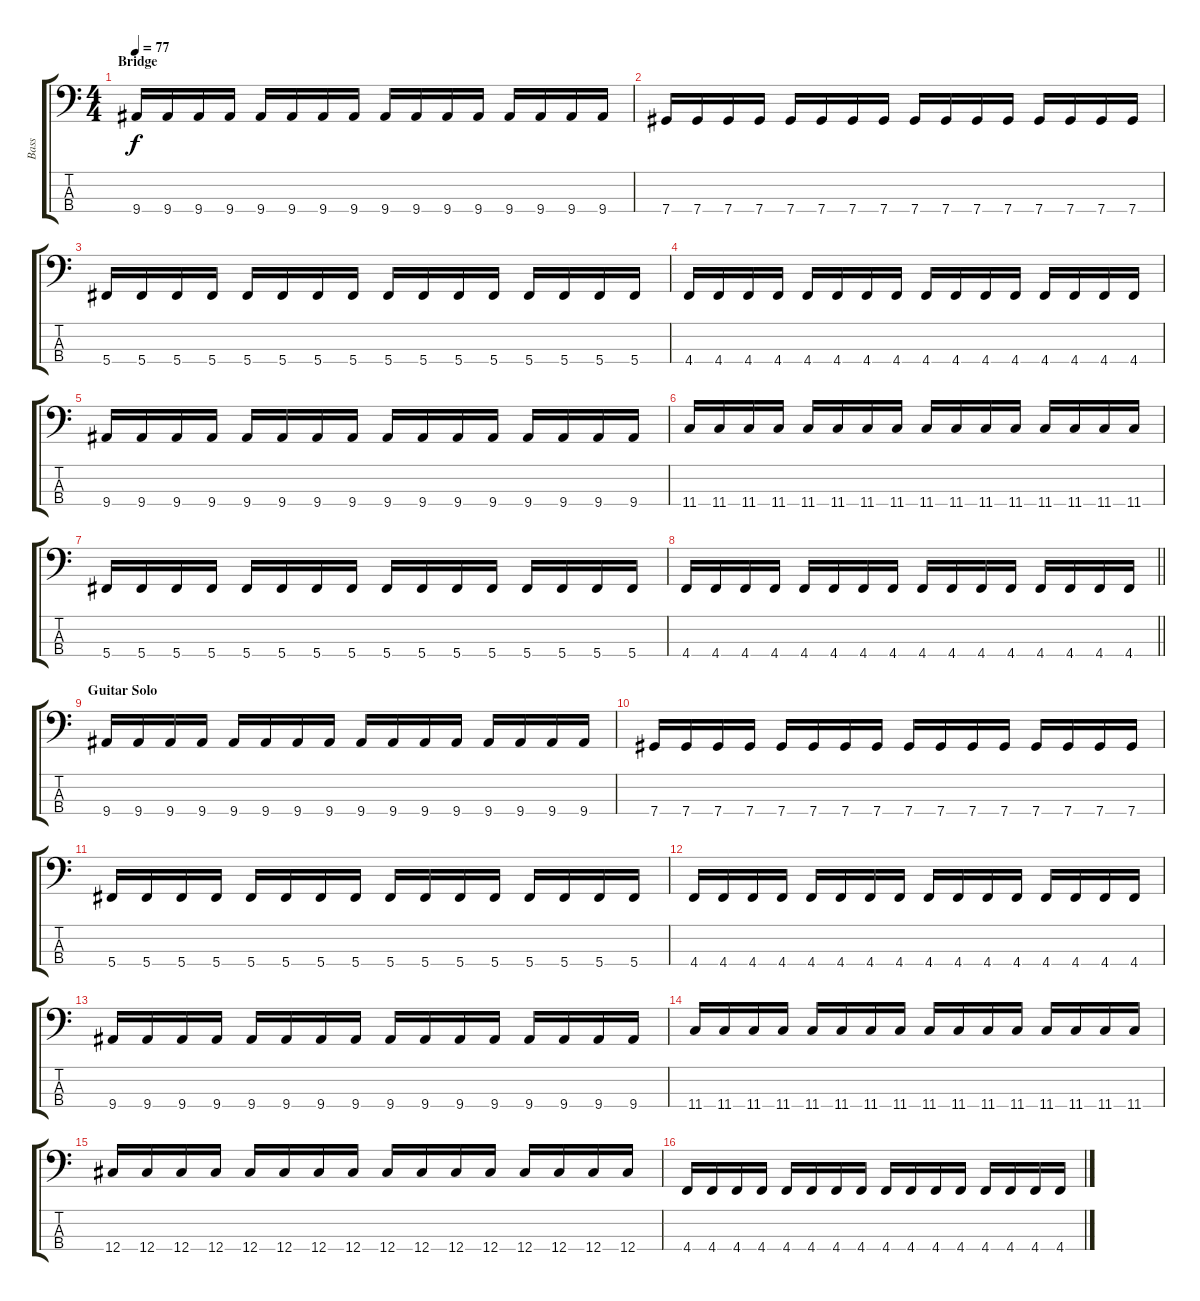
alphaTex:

\track ("Bass" "Bass") {instrument electricbasspick}
\staff {score tabs}
\tuning (Gb2 Db2 Ab1 Db1) {hide}
\ts (4 4)
\section ("" "Bridge")
\tempo 77
\clef f4
\ks c
9.4.16{dy f} 9.4.16 9.4.16 9.4.16 9.4.16 9.4.16 9.4.16 9.4.16 9.4.16 9.4.16 9.4.16 9.4.16 9.4.16 9.4.16 9.4.16 9.4.16 |
7.4.16 7.4.16 7.4.16 7.4.16 7.4.16 7.4.16 7.4.16 7.4.16 7.4.16 7.4.16 7.4.16 7.4.16 7.4.16 7.4.16 7.4.16 7.4.16 |
5.4.16 5.4.16 5.4.16 5.4.16 5.4.16 5.4.16 5.4.16 5.4.16 5.4.16 5.4.16 5.4.16 5.4.16 5.4.16 5.4.16 5.4.16 5.4.16 |
4.4.16 4.4.16 4.4.16 4.4.16 4.4.16 4.4.16 4.4.16 4.4.16 4.4.16 4.4.16 4.4.16 4.4.16 4.4.16 4.4.16 4.4.16 4.4.16 |
9.4.16 9.4.16 9.4.16 9.4.16 9.4.16 9.4.16 9.4.16 9.4.16 9.4.16 9.4.16 9.4.16 9.4.16 9.4.16 9.4.16 9.4.16 9.4.16 |
11.4.16 11.4.16 11.4.16 11.4.16 11.4.16 11.4.16 11.4.16 11.4.16 11.4.16 11.4.16 11.4.16 11.4.16 11.4.16 11.4.16 11.4.16 11.4.16 |
5.4.16 5.4.16 5.4.16 5.4.16 5.4.16 5.4.16 5.4.16 5.4.16 5.4.16 5.4.16 5.4.16 5.4.16 5.4.16 5.4.16 5.4.16 5.4.16 |
\barLineRight lightlight
4.4.16 4.4.16 4.4.16 4.4.16 4.4.16 4.4.16 4.4.16 4.4.16 4.4.16 4.4.16 4.4.16 4.4.16 4.4.16 4.4.16 4.4.16 4.4.16 |
\section ("" "Guitar Solo")
9.4.16 9.4.16 9.4.16 9.4.16 9.4.16 9.4.16 9.4.16 9.4.16 9.4.16 9.4.16 9.4.16 9.4.16 9.4.16 9.4.16 9.4.16 9.4.16 |
7.4.16 7.4.16 7.4.16 7.4.16 7.4.16 7.4.16 7.4.16 7.4.16 7.4.16 7.4.16 7.4.16 7.4.16 7.4.16 7.4.16 7.4.16 7.4.16 |
5.4.16 5.4.16 5.4.16 5.4.16 5.4.16 5.4.16 5.4.16 5.4.16 5.4.16 5.4.16 5.4.16 5.4.16 5.4.16 5.4.16 5.4.16 5.4.16 |
4.4.16 4.4.16 4.4.16 4.4.16 4.4.16 4.4.16 4.4.16 4.4.16 4.4.16 4.4.16 4.4.16 4.4.16 4.4.16 4.4.16 4.4.16 4.4.16 |
9.4.16 9.4.16 9.4.16 9.4.16 9.4.16 9.4.16 9.4.16 9.4.16 9.4.16 9.4.16 9.4.16 9.4.16 9.4.16 9.4.16 9.4.16 9.4.16 |
11.4.16 11.4.16 11.4.16 11.4.16 11.4.16 11.4.16 11.4.16 11.4.16 11.4.16 11.4.16 11.4.16 11.4.16 11.4.16 11.4.16 11.4.16 11.4.16 |
12.4.16 12.4.16 12.4.16 12.4.16 12.4.16 12.4.16 12.4.16 12.4.16 12.4.16 12.4.16 12.4.16 12.4.16 12.4.16 12.4.16 12.4.16 12.4.16 |
4.4.16 4.4.16 4.4.16 4.4.16 4.4.16 4.4.16 4.4.16 4.4.16 4.4.16 4.4.16 4.4.16 4.4.16 4.4.16 4.4.16 4.4.16 4.4.16
